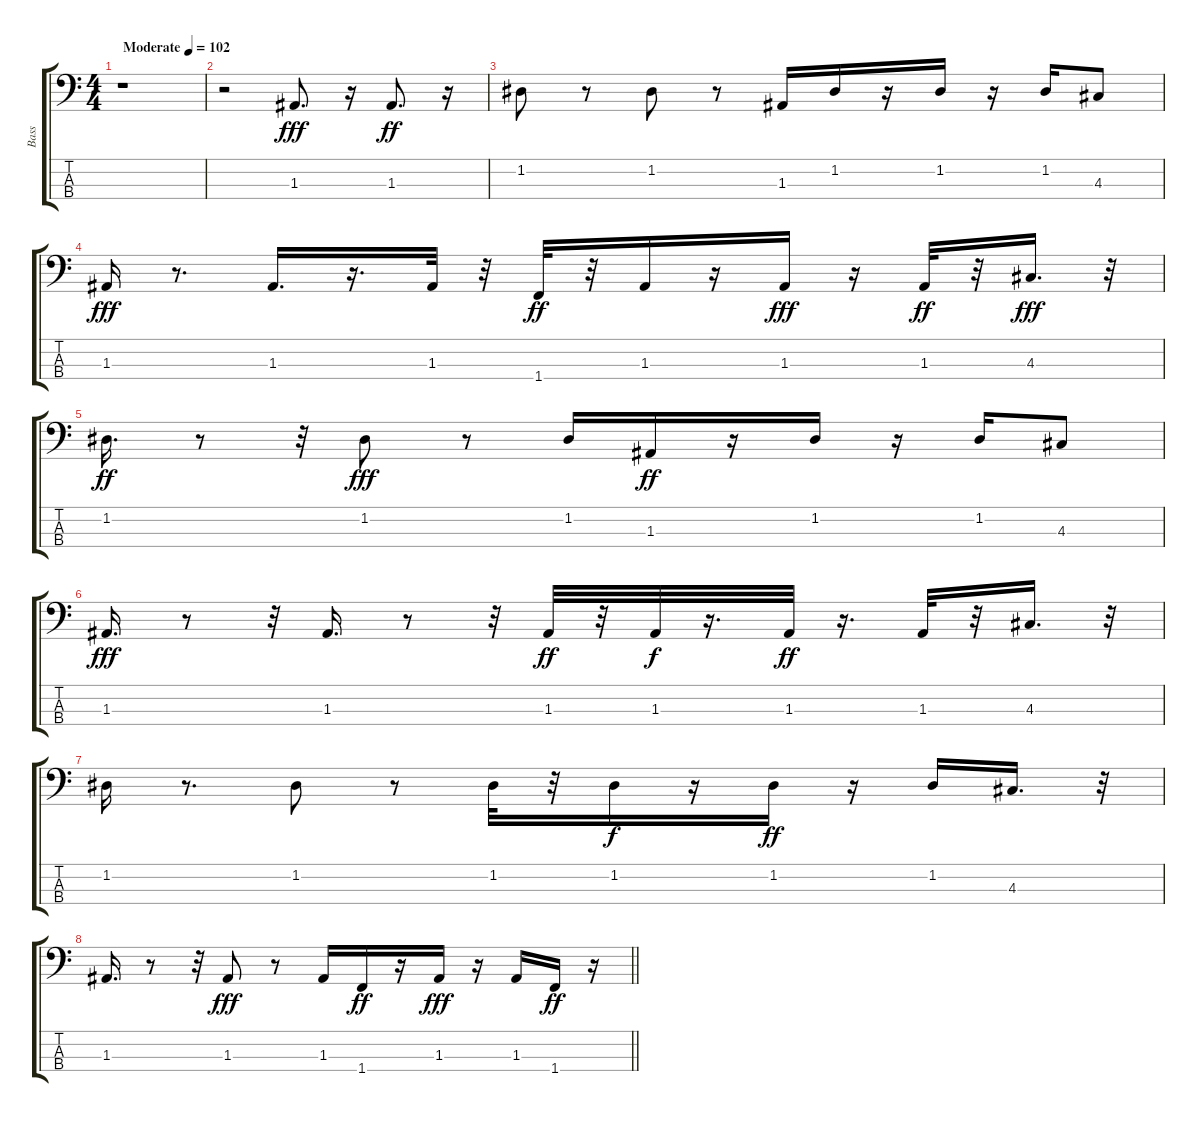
\track ("Bass" "Bass") {instrument electricbasspick}
\staff {score tabs}
\tuning (G2 D2 A1 E1) {hide}
\ts (4 4)
\tempo (102 "Moderate")
\clef f4
\ks c
r.1{dy fff instrument electricbasspick} |
r.2 1.3.8{d} r.16 1.3.8{d dy ff} r.16 |
1.2.8 r.8 1.2.8 r.8 1.3.16 1.2.16 r.16 1.2.16 r.16 1.2.16 4.3.8 |
1.3.16{dy fff} r.8{d} 1.3.16{d} r.16{d} 1.3.32 r.32 1.4.32{dy ff} r.32 1.3.16 r.16 1.3.16{dy fff} r.16 1.3.32{dy ff} r.32 4.3.16{d dy fff} r.32 |
1.2.16{d dy ff} r.8 r.32 1.2.8{dy fff} r.8 1.2.16 1.3.16{dy ff} r.16 1.2.16 r.16 1.2.16 4.3.8 |
1.3.16{d dy fff} r.8 r.32 1.3.16{d} r.8 r.32 1.3.32{dy ff} r.32 1.3.32{dy f} r.16{d} 1.3.32{dy ff} r.16{d} 1.3.32 r.32 4.3.16{d} r.32 |
1.2.16 r.8{d} 1.2.8 r.8 1.2.32 r.32 1.2.16{dy f} r.16 1.2.16{dy ff} r.16 1.2.16 4.3.16{d} r.32 |
\barLineRight lightlight
1.3.16{d} r.8 r.32 1.3.8{dy fff} r.8 1.3.16 1.4.16{dy ff} r.16 1.3.16{dy fff} r.16 1.3.16 1.4.16{dy ff} r.16
